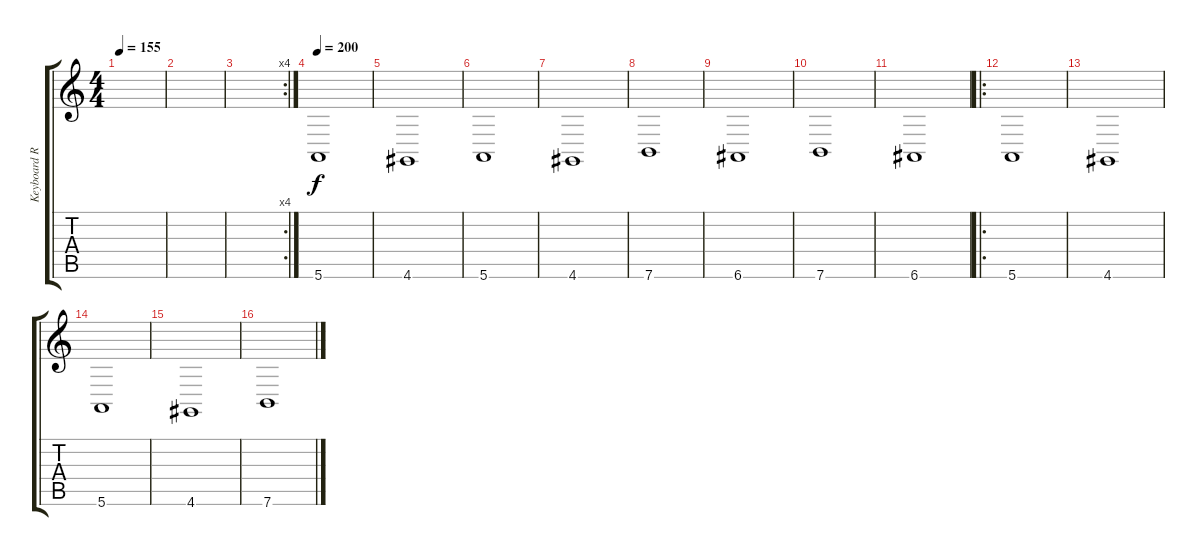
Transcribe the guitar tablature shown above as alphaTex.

\track ("Keyboard Rythem" "Keyboard R") {instrument choiraahs}
\staff {score tabs}
\tuning (E4 B3 G3 D3 A2 E2) {hide}
\ts (4 4)
\tempo 155
\clef g2
\ks c
|
|
\rc 4
|
\tempo 260
\tempo 200
5.6.1{volume 16 instrument choiraahs} |
4.6.1 |
5.6.1 |
4.6.1 |
7.6.1 |
6.6.1 |
7.6.1 |
6.6.1 |
\ro
5.6.1 |
4.6.1 |
5.6.1 |
4.6.1 |
7.6.1
